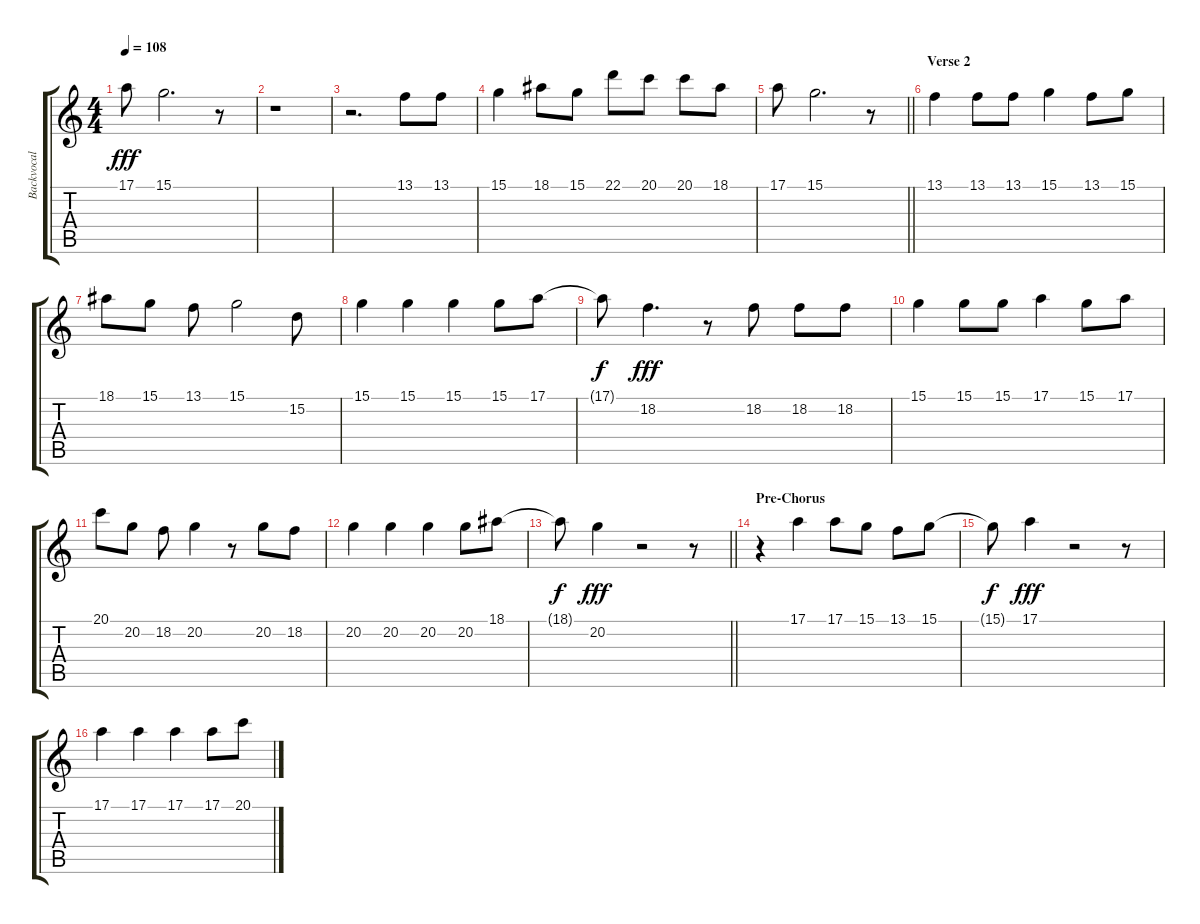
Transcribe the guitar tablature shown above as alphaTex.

\track ("Backvocal" "Backvocal") {instrument choiraahs}
\staff {score tabs}
\tuning (E4 B3 G3 D3 A2 E2) {hide}
\ts (4 4)
\tempo 108
\clef g2
\ks c
17.1.8{dy fff} 15.1.2{d} r.8 |
r.1 |
r.2{d} 13.1.8 13.1.8 |
15.1.4 18.1.8 15.1.8 22.1.8 20.1.8 20.1.8 18.1.8 |
\barLineRight lightlight
17.1.8 15.1.2{d} r.8 |
\section ("" "Verse 2")
13.1.4 13.1.8 13.1.8 15.1.4 13.1.8 15.1.8 |
18.1.8 15.1.8 13.1.8 15.1.2 15.2.8 |
15.1.4 15.1.4 15.1.4 15.1.8 17.1.8 |
17.1{t}.8{dy f} 18.2.4{d dy fff} r.8 18.2.8 18.2.8 18.2.8 |
15.1.4 15.1.8 15.1.8 17.1.4 15.1.8 17.1.8 |
20.1.8 20.2.8 18.2.8 20.2.4 r.8 20.2.8 18.2.8 |
20.2.4 20.2.4 20.2.4 20.2.8 18.1.8 |
\barLineRight lightlight
18.1{t}.8{dy f} 20.2.4{dy fff} r.2 r.8 |
\section ("" "Pre-Chorus")
r.4 17.1.4 17.1.8 15.1.8 13.1.8 15.1.8 |
15.1{t}.8{dy f} 17.1.4{dy fff} r.2 r.8 |
17.1.4 17.1.4 17.1.4 17.1.8 20.1.8
